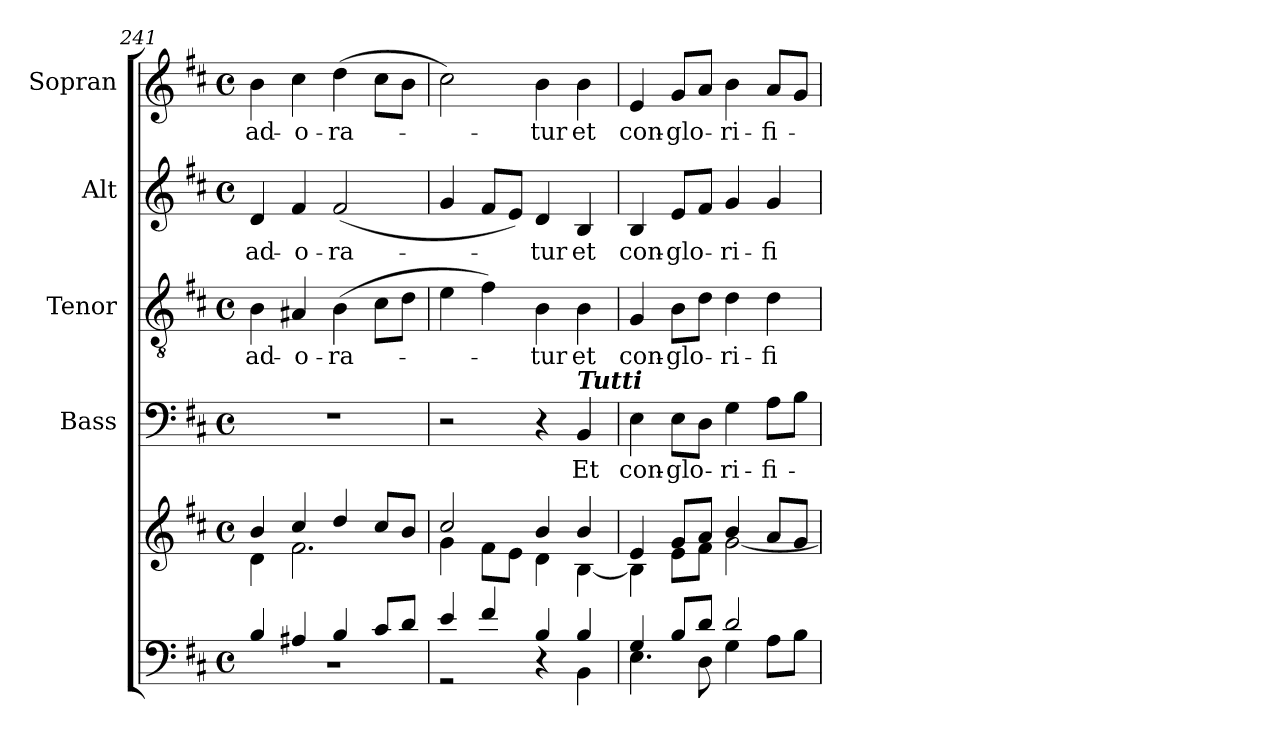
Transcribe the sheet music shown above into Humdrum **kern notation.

**kern	**kern	**kern	**text	**kern	**text	**kern	**text	**kern	**text
*part5	*part5	*part4	*part4	*part3	*part3	*part2	*part2	*part1	*part1
*staff6	*staff5	*staff4	*staff4	*staff3	*staff3	*staff2	*staff2	*staff1	*staff1
*	*	*I"Bass	*	*I"Tenor	*	*I"Alt	*	*I"Sopran	*
*	*	*I'B.	*	*I'T.	*	*I'A.	*	*I'S.	*
!!LO:PB:g=z
*clefF4	*clefG2	*clefF4	*	*clefGv2	*	*clefG2	*	*clefG2	*
*k[f#c#]	*k[f#c#]	*k[f#c#]	*	*k[f#c#]	*	*k[f#c#]	*	*k[f#c#]	*
*D:	*D:	*D:	*	*D:	*	*D:	*	*D:	*
*M4/4	*M4/4	*M4/4	*	*M4/4	*	*M4/4	*	*M4/4	*
*met(c)	*met(c)	*met(c)	*	*met(c)	*	*met(c)	*	*met(c)	*
=241	=241	=241	=241	=241	=241	=241	=241	=241	=241
*^	*^	*	*	*	*	*	*	*	*
!	!	!	!	!	!	!	!LO:LY:b	!	!LO:LY:b	!	!LO:LY:b
4B/	1r	4b/	4d\	1r	.	4B\	ad-	4d/	ad-	4b\	ad-
!	!	!	!	!	!	!	!LO:LY:b	!	!LO:LY:b	!	!LO:LY:b
4A#X/	.	4cc#/	2.f#\	.	.	4A#X/	-o-	4f#/	-o-	4cc#\	-o-
!	!	!	!	!	!	!	!LO:LY:b	!	!LO:LY:b	!	!LO:LY:b
4B/	.	4dd/	.	.	.	(>4B\	-ra-	(<2f#/	-ra-	(>4dd\	-ra-
8c#/L	.	8cc#/L	.	.	.	8c#\L	.	.	.	8cc#\L	.
8d/J	.	8b/J	.	.	.	8d\J	.	.	.	8b\J	.
=242	=242	=242	=242	=242	=242	=242	=242	=242	=242	=242	=242
4e/	2r	2cc#/	4g\	2r	.	4e\	.	4g/	.	2cc#\)	.
4f#/	.	.	8f#\L	.	.	4f#\)	.	8f#/L	.	.	.
.	.	.	8e\J	.	.	.	.	8e/J)	.	.	.
!	!	!	!	!	!	!	!LO:LY:b	!	!LO:LY:b	!	!LO:LY:b
4B/	4rC	4b/	4d\	4r	.	4B\	-tur	4d/	-tur	4b\	-tur
!	!	!	!	!LO:TX:a:Bi:t=Tutti	!	!	!	!	!	!	!
!	!	!	!	!	!LO:LY:b	!	!LO:LY:b	!	!LO:LY:b	!	!LO:LY:b
4B/	4BB\	4b/	[<4B\	4BB/	Et	4B\	et	4B/	et	4b\	et
=243	=243	=243	=243	=243	=243	=243	=243	=243	=243	=243	=243
!	!	!	!	!	!LO:LY:b	!	!LO:LY:b	!	!LO:LY:b	!	!LO:LY:b
4G/	4.E\	4e/	4B\]	4E\	con-	4G/	con-	4B/	con-	4e/	con-
!	!	!	!	!	!LO:LY:b	!	!LO:LY:b	!	!LO:LY:b	!	!LO:LY:b
8B/L	.	8g/L	8e\L	8E\L	-glo-	8B\L	-glo-	8e/L	-glo-	8g/L	-glo-
8d/J	8D\	8a/J	8f#\J	8D\J	.	8d\J	.	8f#/J	.	8a/J	.
!	!	!	!	!	!LO:LY:b	!	!LO:LY:b	!	!LO:LY:b	!	!LO:LY:b
2d/	4G\	4b/	[<2g\	4G\	-ri-	4d\	-ri-	4g/	-ri-	4b\	-ri-
!	!	!	!	!	!LO:LY:b	!	!LO:LY:b	!	!LO:LY:b	!	!LO:LY:b
.	8A\L	8a/L	.	8A\L	-fi-	4d\	-fi-	4g/	-fi-	8a/L	-fi-
.	8B\J	8g/J	.	8B\J	.	.	.	.	.	8g/J	.
*v	*v	*	*	*	*	*	*	*	*	*	*
*	*v	*v	*	*	*	*	*	*	*	*
=	=	=	=	=	=	=	=	=	=
*-	*-	*-	*-	*-	*-	*-	*-	*-	*-
